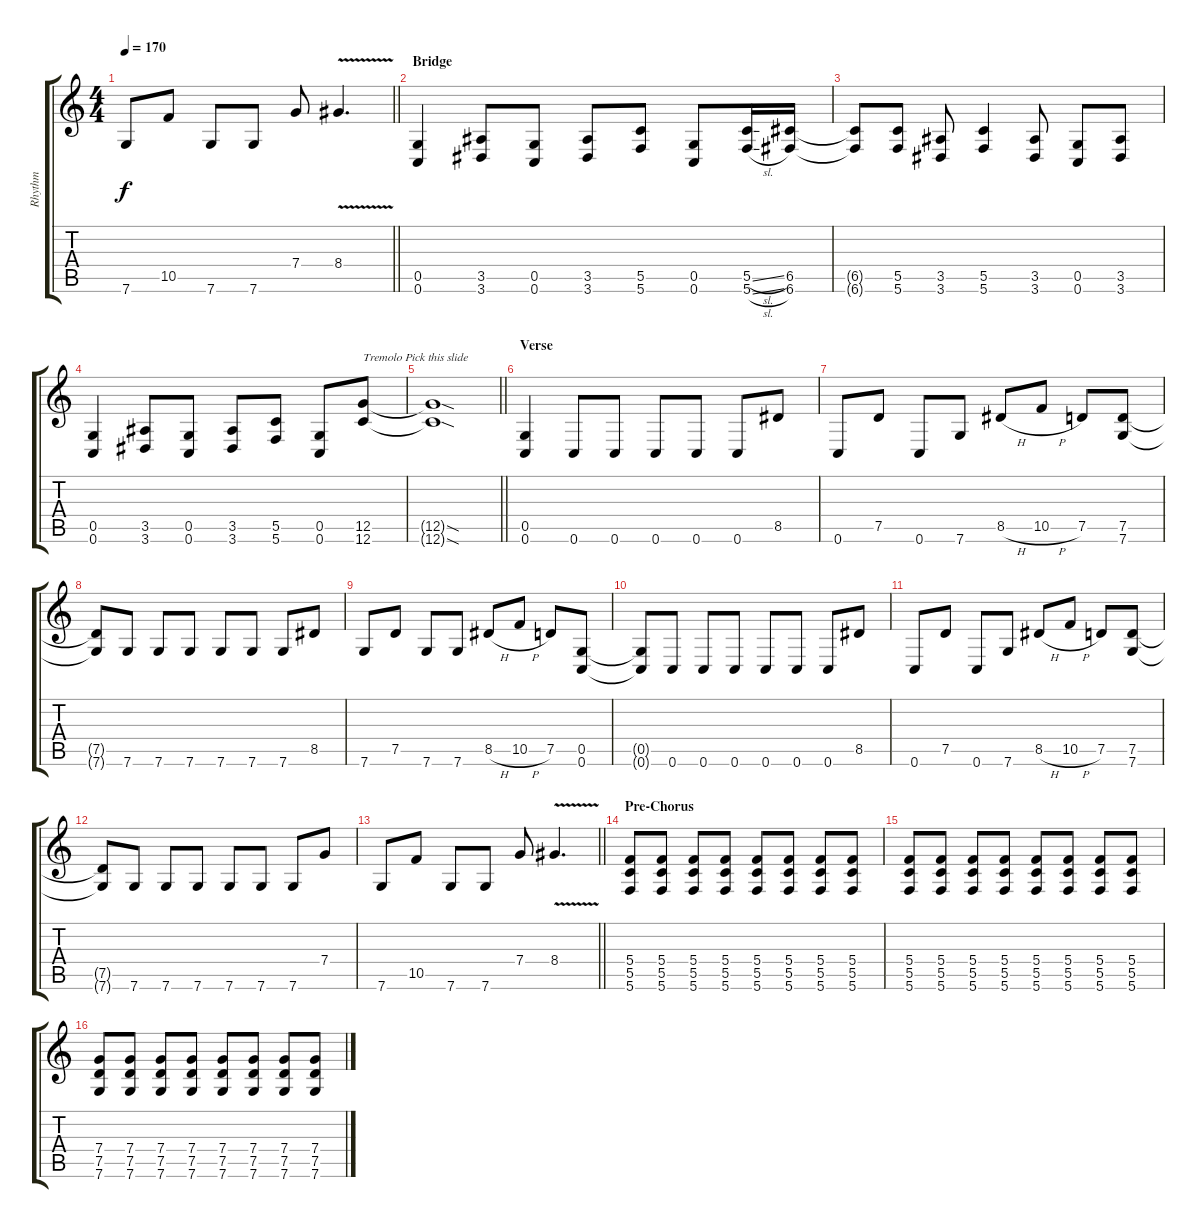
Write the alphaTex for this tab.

\track ("Rhythm" "Rhythm") {instrument distortionguitar}
\staff {score tabs}
\tuning (D4 A3 F3 C3 G2 C2) {hide}
\ts (4 4)
\tempo 170
\clef g2
\barLineRight lightlight
\ks c
7.6.8{dy f} 10.5.8 7.6.8 7.6.8 7.4.8 8.4{v}.4{d} |
\section ("" "Bridge")
(0.5 0.6).4 (3.5 3.6).8 (0.5 0.6).8 (3.5 3.6).8 (5.5 5.6).8 (0.5 0.6).8 (5.5{sl} 5.6{sl}).16 (6.5 6.6).16 |
(6.5{t} 6.6{t}).8 (5.5 5.6).8 (3.5 3.6).8 (5.5 5.6).4 (3.5 3.6).8 (0.5 0.6).8 (3.5 3.6).8 |
(0.5 0.6).4 (3.5 3.6).8 (0.5 0.6).8 (3.5 3.6).8 (5.5 5.6).8 (0.5 0.6).8 (12.5 12.6).8{txt "Tremolo Pick this slide"} |
\barLineRight lightlight
(12.5{sod t} 12.6{sod t}).1 |
\section ("" "Verse")
(0.5 0.6).4 0.6.8 0.6.8 0.6.8 0.6.8 0.6.8 8.5.8 |
0.6.8 7.5.8 0.6.8 7.6.8 8.5{h}.8 10.5{h}.8 7.5.8 (7.5 7.6).8 |
(7.5{t} 7.6{t}).8 7.6.8 7.6.8 7.6.8 7.6.8 7.6.8 7.6.8 8.5.8 |
7.6.8 7.5.8 7.6.8 7.6.8 8.5{h}.8 10.5{h}.8 7.5.8 (0.5 0.6).8 |
(0.5{t} 0.6{t}).8 0.6.8 0.6.8 0.6.8 0.6.8 0.6.8 0.6.8 8.5.8 |
0.6.8 7.5.8 0.6.8 7.6.8 8.5{h}.8 10.5{h}.8 7.5.8 (7.5 7.6).8 |
(7.5{t} 7.6{t}).8 7.6.8 7.6.8 7.6.8 7.6.8 7.6.8 7.6.8 7.4.8 |
\barLineRight lightlight
7.6.8 10.5.8 7.6.8 7.6.8 7.4.8 8.4{v}.4{d} |
\section ("" "Pre-Chorus")
(5.4 5.5 5.6).8 (5.4 5.5 5.6).8 (5.4 5.5 5.6).8 (5.4 5.5 5.6).8 (5.4 5.5 5.6).8 (5.4 5.5 5.6).8 (5.4 5.5 5.6).8 (5.4 5.5 5.6).8 |
(5.4 5.5 5.6).8 (5.4 5.5 5.6).8 (5.4 5.5 5.6).8 (5.4 5.5 5.6).8 (5.4 5.5 5.6).8 (5.4 5.5 5.6).8 (5.4 5.5 5.6).8 (5.4 5.5 5.6).8 |
(7.4 7.5 7.6).8 (7.4 7.5 7.6).8 (7.4 7.5 7.6).8 (7.4 7.5 7.6).8 (7.4 7.5 7.6).8 (7.4 7.5 7.6).8 (7.4 7.5 7.6).8 (7.4 7.5 7.6).8
